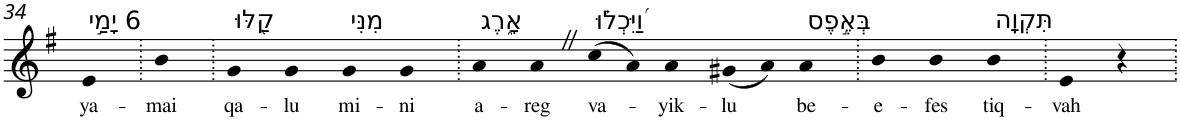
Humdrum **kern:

**kern	**text
*part1	*part1
*staff1	*staff1
*I"Piano	*
*I'Pno	*
!!LO:PB:g=z
*clefG2	*
*k[f#]	*
*G:	*
=34	=34
!LO:TX:a:t=6 יָמַ֣י	!
!	!LO:LY:b
4e	ya-
=35.	=35.
!	!LO:LY:b
4b	-mai
=36.	=36.
!LO:TX:a:t=קַ֭לּוּ	!
!	!LO:LY:b
4g	qa-
!	!LO:LY:b
4g	-lu
!LO:TX:a:t=מִנִּי	!
!	!LO:LY:b
4g	mi-
!	!LO:LY:b
4g	-ni
=37.	=37.
!LO:TX:a:t=אָ֑רֶג	!
!	!LO:LY:b
4a	a-
!	!LO:LY:b
4aZ	-reg
!LO:TX:a:t=וַ֝יִּכְל֗וּ	!
!	!LO:LY:b
(8cc	va-
8a)	.
!	!LO:LY:b
4a	-yik-
!	!LO:LY:b
(8g#X	-lu
8a)	.
!LO:TX:a:t=בְּאֶ֣פֶס	!
!	!LO:LY:b
4a	be-
=38.	=38.
!	!LO:LY:b
4b	-e-
!	!LO:LY:b
4b	-fes
!LO:TX:a:t=תִּקְוָֽה	!
!	!LO:LY:b
4b	tiq-
=39.	=39.
!	!LO:LY:b
4e	-vah
4r	.
=.	=.
*-	*-
